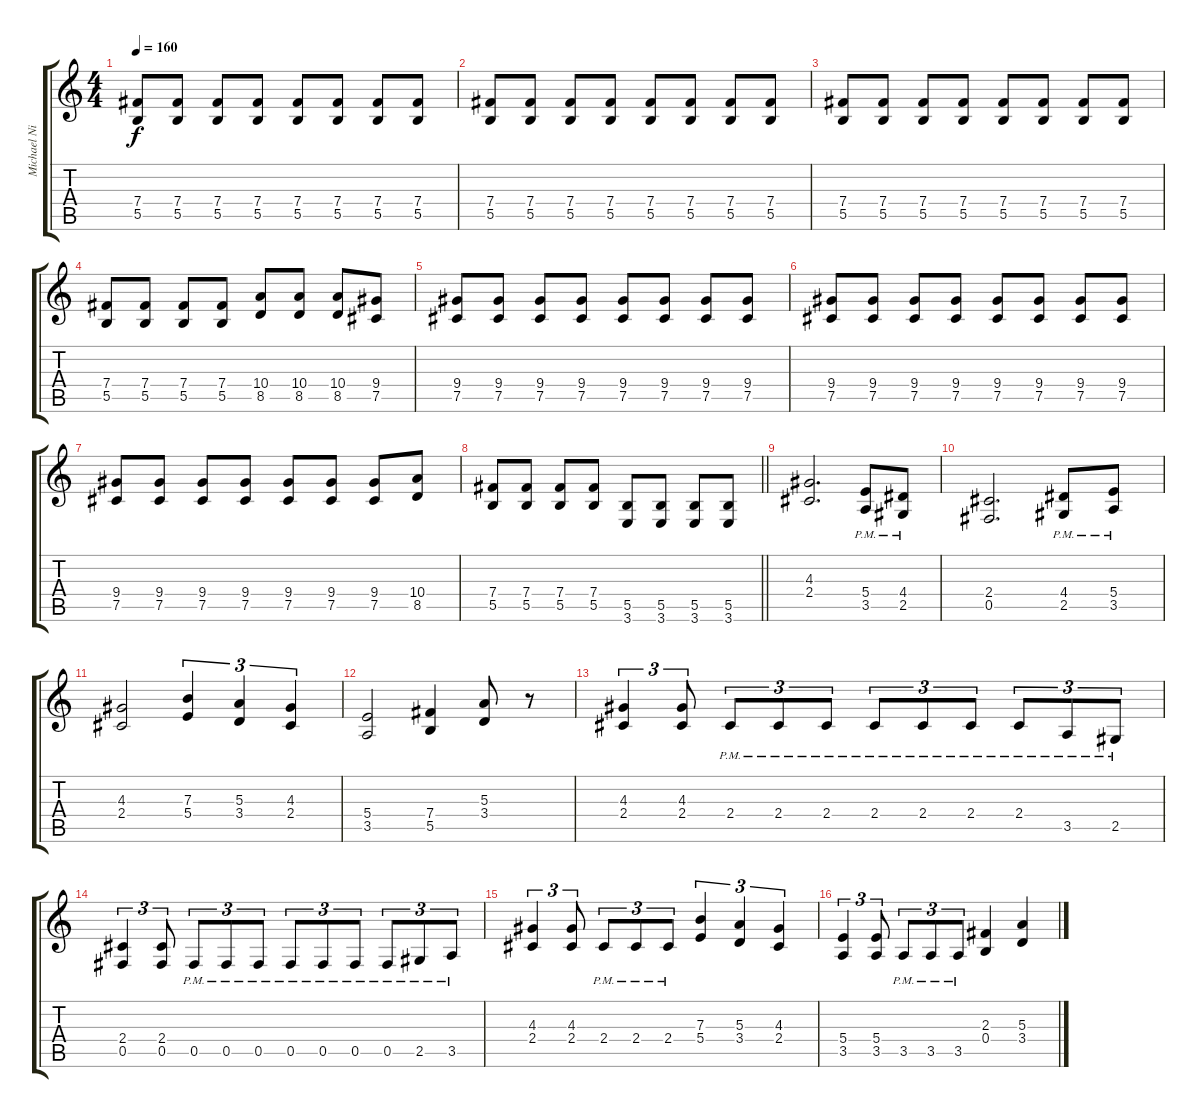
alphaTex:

\track ("Michael Niklasson" "Michael Ni") {instrument overdrivenguitar}
\staff {score tabs}
\tuning (Db4 Ab3 E3 B2 Gb2 Db2) {hide}
\ts (4 4)
\tempo 160
\clef g2
\ks c
(7.4 5.5).8{dy f} (7.4 5.5).8 (7.4 5.5).8 (7.4 5.5).8 (7.4 5.5).8 (7.4 5.5).8 (7.4 5.5).8 (7.4 5.5).8 |
(7.4 5.5).8 (7.4 5.5).8 (7.4 5.5).8 (7.4 5.5).8 (7.4 5.5).8 (7.4 5.5).8 (7.4 5.5).8 (7.4 5.5).8 |
(7.4 5.5).8 (7.4 5.5).8 (7.4 5.5).8 (7.4 5.5).8 (7.4 5.5).8 (7.4 5.5).8 (7.4 5.5).8 (7.4 5.5).8 |
(7.4 5.5).8 (7.4 5.5).8 (7.4 5.5).8 (7.4 5.5).8 (10.4 8.5).8 (10.4 8.5).8 (10.4 8.5).8 (9.4 7.5).8 |
(9.4 7.5).8 (9.4 7.5).8 (9.4 7.5).8 (9.4 7.5).8 (9.4 7.5).8 (9.4 7.5).8 (9.4 7.5).8 (9.4 7.5).8 |
(9.4 7.5).8 (9.4 7.5).8 (9.4 7.5).8 (9.4 7.5).8 (9.4 7.5).8 (9.4 7.5).8 (9.4 7.5).8 (9.4 7.5).8 |
(9.4 7.5).8 (9.4 7.5).8 (9.4 7.5).8 (9.4 7.5).8 (9.4 7.5).8 (9.4 7.5).8 (9.4 7.5).8 (10.4 8.5).8 |
\barLineRight lightlight
(7.4 5.5).8 (7.4 5.5).8 (7.4 5.5).8 (7.4 5.5).8 (5.5 3.6).8 (5.5 3.6).8 (5.5 3.6).8 (5.5 3.6).8 |
(4.3 2.4).2{d} (5.4{pm} 3.5{pm}).8 (4.4{pm} 2.5{pm}).8 |
(2.4 0.5).2{d} (4.4{pm} 2.5{pm}).8 (5.4{pm} 3.5{pm}).8 |
(4.3 2.4).2 (7.3 5.4).4{tu (3 2)} (5.3 3.4).4{tu (3 2)} (4.3 2.4).4{tu (3 2)} |
(5.4 3.5).2 (7.4 5.5).4 (5.3 3.4).8 r.8 |
(4.3 2.4).4{tu (3 2)} (4.3 2.4).8{tu (3 2)} 2.4{pm}.8{tu (3 2)} 2.4{pm}.8{tu (3 2)} 2.4{pm}.8{tu (3 2)} 2.4{pm}.8{tu (3 2)} 2.4{pm}.8{tu (3 2)} 2.4{pm}.8{tu (3 2)} 2.4{pm}.8{tu (3 2)} 3.5{pm}.8{tu (3 2)} 2.5{pm}.8{tu (3 2)} |
(2.4 0.5).4{tu (3 2)} (2.4 0.5).8{tu (3 2)} 0.5{pm}.8{tu (3 2)} 0.5{pm}.8{tu (3 2)} 0.5{pm}.8{tu (3 2)} 0.5{pm}.8{tu (3 2)} 0.5{pm}.8{tu (3 2)} 0.5{pm}.8{tu (3 2)} 0.5{pm}.8{tu (3 2)} 2.5{pm}.8{tu (3 2)} 3.5{pm}.8{tu (3 2)} |
(4.3 2.4).4{tu (3 2)} (4.3 2.4).8{tu (3 2)} 2.4{pm}.8{tu (3 2)} 2.4{pm}.8{tu (3 2)} 2.4{pm}.8{tu (3 2)} (7.3 5.4).4{tu (3 2)} (5.3 3.4).4{tu (3 2)} (4.3 2.4).4{tu (3 2)} |
(5.4 3.5).4{tu (3 2)} (5.4 3.5).8{tu (3 2)} 3.5{pm}.8{tu (3 2)} 3.5{pm}.8{tu (3 2)} 3.5{pm}.8{tu (3 2)} (2.3 0.4).4 (5.3 3.4).4
